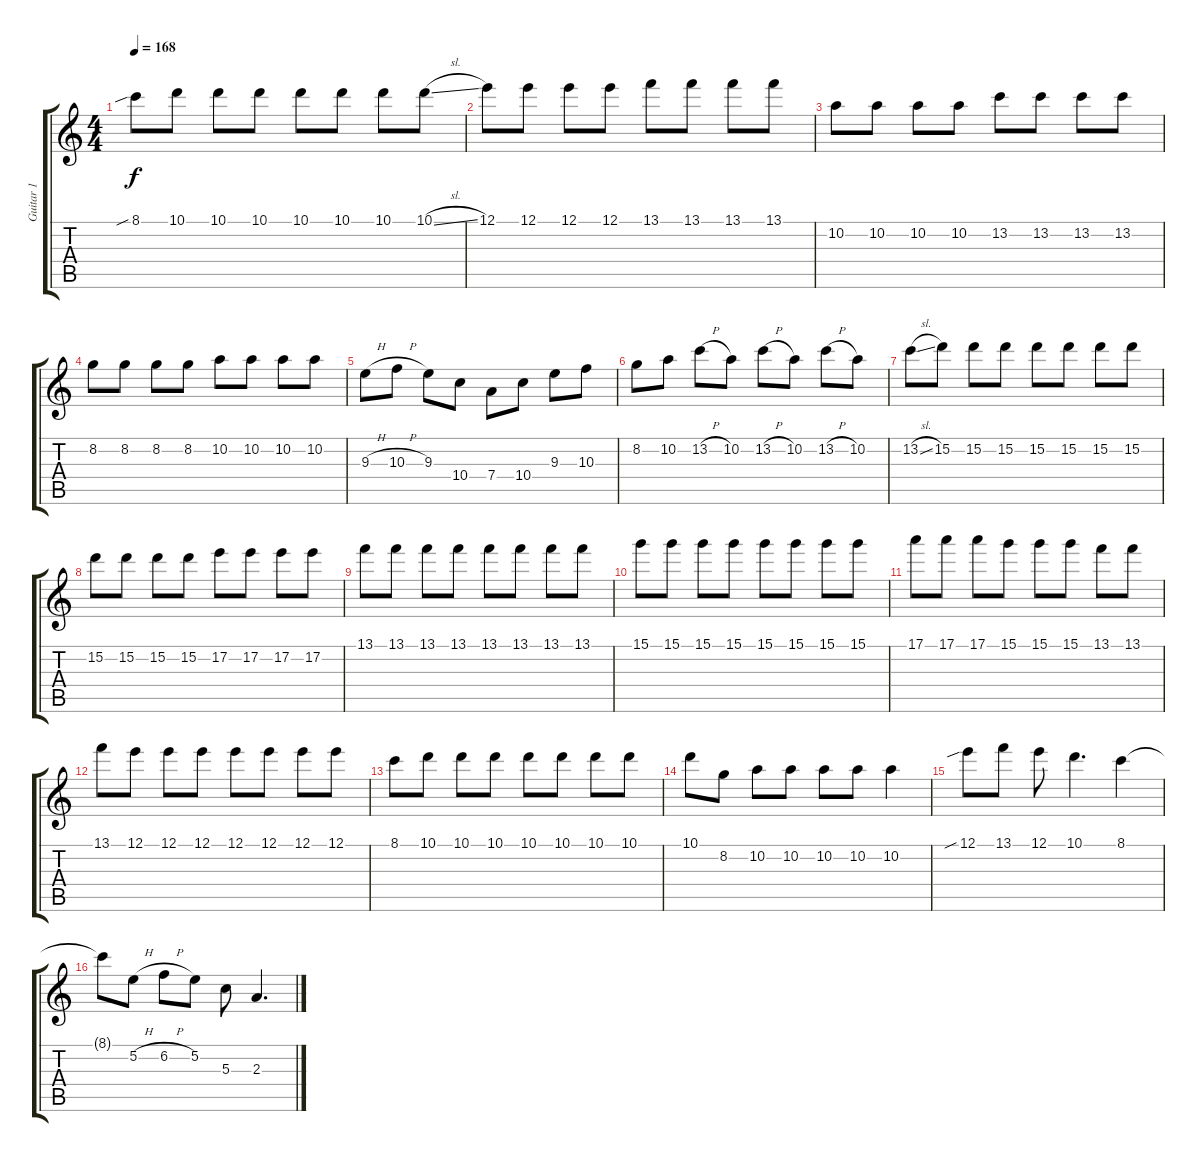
\track ("Guitar 1" "Guitar 1") {instrument distortionguitar}
\staff {score tabs}
\tuning (E4 B3 G3 D3 A2 D2) {hide}
\ts (4 4)
\tempo 168
\clef g2
\ks c
8.1{sib}.8{dy f} 10.1.8 10.1.8 10.1.8 10.1.8 10.1.8 10.1.8 10.1{sl}.8 |
12.1.8 12.1.8 12.1.8 12.1.8 13.1.8 13.1.8 13.1.8 13.1.8 |
10.2.8 10.2.8 10.2.8 10.2.8 13.2.8 13.2.8 13.2.8 13.2.8 |
8.2.8 8.2.8 8.2.8 8.2.8 10.2.8 10.2.8 10.2.8 10.2.8 |
9.3{h}.8 10.3{h}.8 9.3.8 10.4.8 7.4.8 10.4.8 9.3.8 10.3.8 |
8.2.8 10.2.8 13.2{h}.8 10.2.8 13.2{h}.8 10.2.8 13.2{h}.8 10.2.8 |
13.2{sl}.8 15.2.8 15.2.8 15.2.8 15.2.8 15.2.8 15.2.8 15.2.8 |
15.2.8 15.2.8 15.2.8 15.2.8 17.2.8 17.2.8 17.2.8 17.2.8 |
13.1.8 13.1.8 13.1.8 13.1.8 13.1.8 13.1.8 13.1.8 13.1.8 |
15.1.8 15.1.8 15.1.8 15.1.8 15.1.8 15.1.8 15.1.8 15.1.8 |
17.1.8 17.1.8 17.1.8 15.1.8 15.1.8 15.1.8 13.1.8 13.1.8 |
13.1.8 12.1.8 12.1.8 12.1.8 12.1.8 12.1.8 12.1.8 12.1.8 |
8.1.8 10.1.8 10.1.8 10.1.8 10.1.8 10.1.8 10.1.8 10.1.8 |
10.1.8 8.2.8 10.2.8 10.2.8 10.2.8 10.2.8 10.2.4 |
12.1{sib}.8 13.1.8 12.1.8 10.1.4{d} 8.1.4 |
8.1{t}.8 5.2{h}.8 6.2{h}.8 5.2.8 5.3.8 2.3.4{d}
